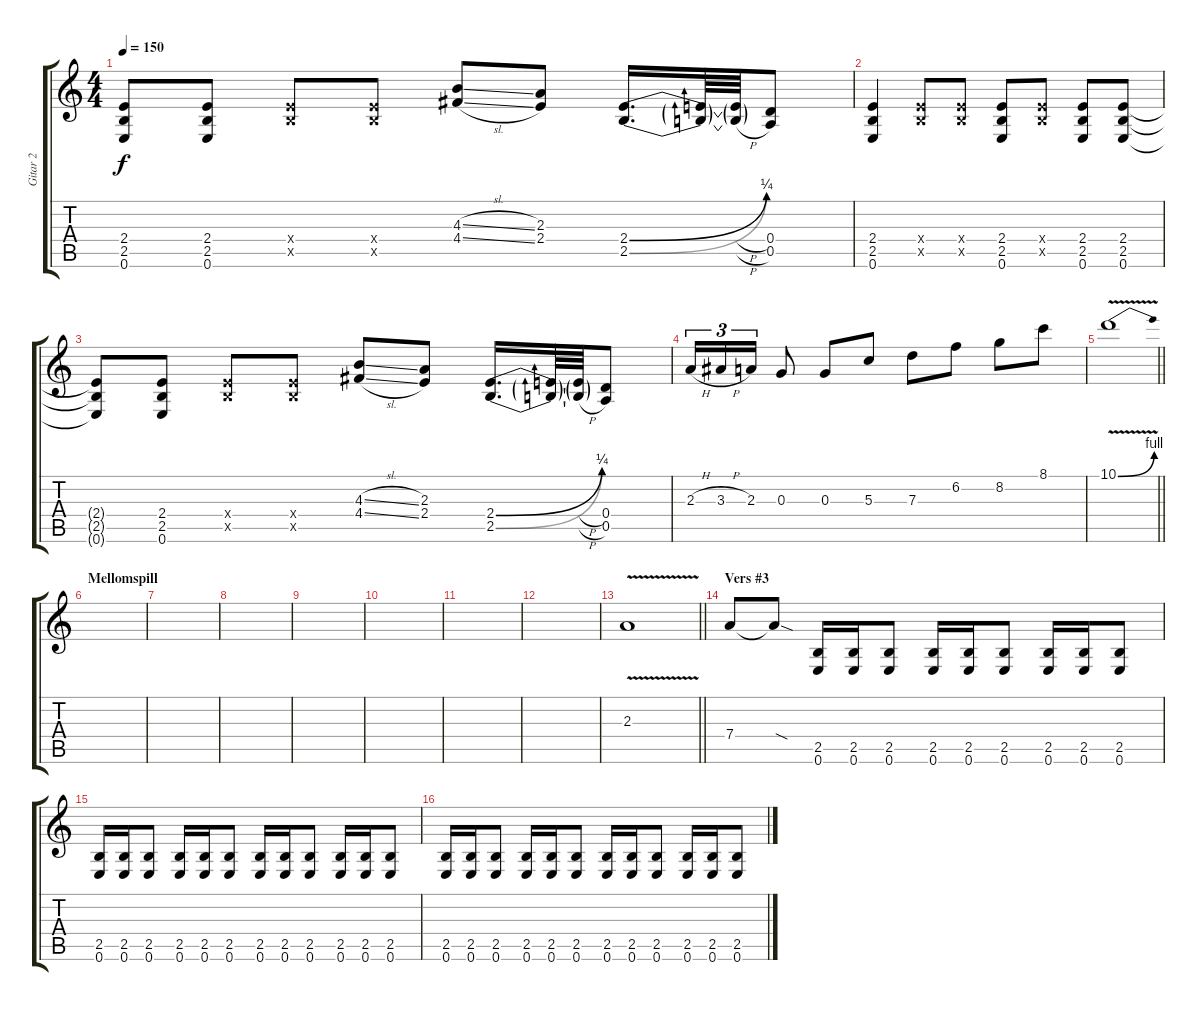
\track ("Gitar 2" "Gitar 2") {instrument overdrivenguitar}
\staff {score tabs}
\tuning (E4 B3 G3 D3 A2 E2) {hide}
\ts (4 4)
\tempo 150
\clef g2
\ks c
(2.4{t} 2.5{t} 0.6{t}).8{dy f} (2.4 2.5 0.6).8 (2.4{x} 2.5{x}).8 (2.4{x} 2.5{x}).8 (4.3{sl} 4.4{sl}).8 (2.3 2.4).8 (2.4{be (bend 0 0 60 1)} 2.5{be (bend 0 0 60 1)}).16{d} (2.4{t} 2.5{t}).64 (2.4{h t} 2.5{h t}).64 (0.4 0.5).8 |
(2.4 2.5 0.6).4 (2.4{x} 2.5{x}).8 (2.4{x} 2.5{x}).8 (2.4 2.5 0.6).8 (2.4{x} 2.5{x}).8 (2.4 2.5 0.6).8 (2.4 2.5 0.6).8 |
(2.4{t} 2.5{t} 0.6{t}).8 (2.4 2.5 0.6).8 (2.4{x} 2.5{x}).8 (2.4{x} 2.5{x}).8 (4.3{sl} 4.4{sl}).8 (2.3 2.4).8 (2.4{be (bend 0 0 60 1)} 2.5{be (bend 0 0 60 1)}).16{d} (2.4{t} 2.5{t}).64 (2.4{h t} 2.5{h t}).64 (0.4 0.5).8 |
2.3{h}.16{tu (3 2)} 3.3{h}.16{tu (3 2)} 2.3.16{tu (3 2)} 0.3.8 0.3.8 5.3.8 7.3.8 6.2.8 8.2.8 8.1.8 |
\barLineRight lightlight
10.1{be (bend 0 0 60 4) v}.1 |
\section ("" "Mellomspill")
|
|
|
|
|
|
|
\barLineRight lightlight
2.3{v}.1 |
\section ("" "Vers #3")
7.4.8 7.4{sod t}.8 (2.5 0.6).16 (2.5 0.6).16 (2.5 0.6).8 (2.5 0.6).16 (2.5 0.6).16 (2.5 0.6).8 (2.5 0.6).16 (2.5 0.6).16 (2.5 0.6).8 |
(2.5 0.6).16 (2.5 0.6).16 (2.5 0.6).8 (2.5 0.6).16 (2.5 0.6).16 (2.5 0.6).8 (2.5 0.6).16 (2.5 0.6).16 (2.5 0.6).8 (2.5 0.6).16 (2.5 0.6).16 (2.5 0.6).8 |
(2.5 0.6).16 (2.5 0.6).16 (2.5 0.6).8 (2.5 0.6).16 (2.5 0.6).16 (2.5 0.6).8 (2.5 0.6).16 (2.5 0.6).16 (2.5 0.6).8 (2.5 0.6).16 (2.5 0.6).16 (2.5 0.6).8
